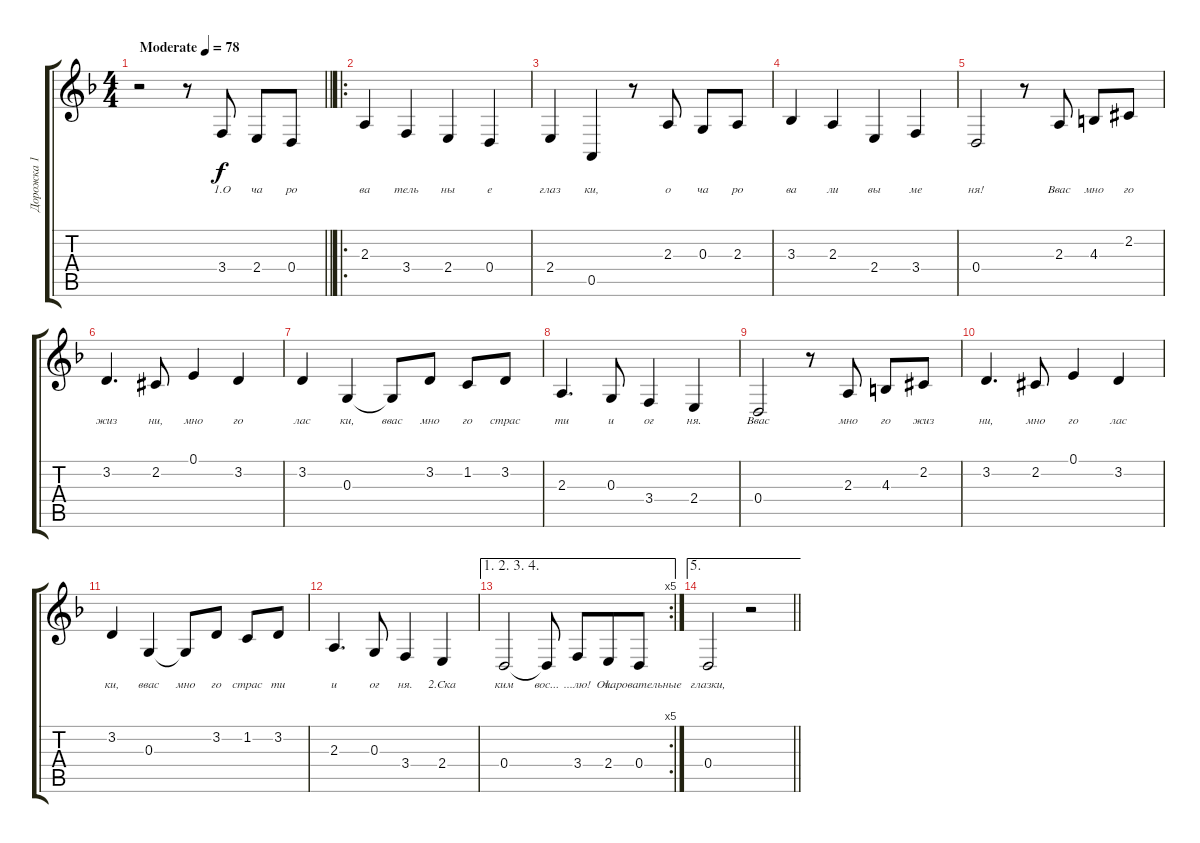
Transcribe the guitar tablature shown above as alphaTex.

\track ("Дорожка 1" "Дорожка 1") {instrument trumpet}
\staff {score tabs}
\tuning (E4 B3 G3 D3 A2 E2) {hide}
\ts (4 4)
\tempo (78 "Moderate")
\clef g2
\barLineRight lightlight
\ks f
r.2{dy f instrument trumpet} r.8 3.4.8{lyrics (0 "1.О") lyrics (1 "") lyrics (2 "") lyrics (3 "") lyrics (4 "")} 2.4.8{lyrics (0 "ча") lyrics (1 "") lyrics (2 "") lyrics (3 "") lyrics (4 "")} 0.4.8{lyrics (0 "ро") lyrics (1 "") lyrics (2 "") lyrics (3 "") lyrics (4 "")} |
\ro
2.3.4{lyrics (0 "ва") lyrics (1 "") lyrics (2 "") lyrics (3 "") lyrics (4 "")} 3.4.4{lyrics (0 "тель") lyrics (1 "") lyrics (2 "") lyrics (3 "") lyrics (4 "")} 2.4.4{lyrics (0 "ны") lyrics (1 "") lyrics (2 "") lyrics (3 "") lyrics (4 "")} 0.4.4{lyrics (0 "е") lyrics (1 "") lyrics (2 "") lyrics (3 "") lyrics (4 "")} |
2.4.4{lyrics (0 "глаз") lyrics (1 "") lyrics (2 "") lyrics (3 "") lyrics (4 "")} 0.5.4{lyrics (0 "ки,") lyrics (1 "") lyrics (2 "") lyrics (3 "") lyrics (4 "")} r.8 2.3.8{lyrics (0 "о") lyrics (1 "") lyrics (2 "") lyrics (3 "") lyrics (4 "")} 0.3.8{lyrics (0 "ча") lyrics (1 "") lyrics (2 "") lyrics (3 "") lyrics (4 "")} 2.3.8{lyrics (0 "ро") lyrics (1 "") lyrics (2 "") lyrics (3 "") lyrics (4 "")} |
3.3.4{lyrics (0 "ва") lyrics (1 "") lyrics (2 "") lyrics (3 "") lyrics (4 "")} 2.3.4{lyrics (0 "ли") lyrics (1 "") lyrics (2 "") lyrics (3 "") lyrics (4 "")} 2.4.4{lyrics (0 "вы") lyrics (1 "") lyrics (2 "") lyrics (3 "") lyrics (4 "")} 3.4.4{lyrics (0 "ме") lyrics (1 "") lyrics (2 "") lyrics (3 "") lyrics (4 "")} |
0.4.2{lyrics (0 "ня!") lyrics (1 "") lyrics (2 "") lyrics (3 "") lyrics (4 "")} r.8 2.3.8{lyrics (0 "Ввас") lyrics (1 "") lyrics (2 "") lyrics (3 "") lyrics (4 "")} 4.3.8{lyrics (0 "мно") lyrics (1 "") lyrics (2 "") lyrics (3 "") lyrics (4 "")} 2.2{acc #}.8{lyrics (0 "го") lyrics (1 "") lyrics (2 "") lyrics (3 "") lyrics (4 "")} |
3.2.4{d lyrics (0 "жиз") lyrics (1 "") lyrics (2 "") lyrics (3 "") lyrics (4 "")} 2.2{acc #}.8{lyrics (0 "ни,") lyrics (1 "") lyrics (2 "") lyrics (3 "") lyrics (4 "")} 0.1.4{lyrics (0 "мно") lyrics (1 "") lyrics (2 "") lyrics (3 "") lyrics (4 "")} 3.2.4{lyrics (0 "го") lyrics (1 "") lyrics (2 "") lyrics (3 "") lyrics (4 "")} |
3.2.4{lyrics (0 "лас") lyrics (1 "") lyrics (2 "") lyrics (3 "") lyrics (4 "")} 0.3.4{lyrics (0 "ки,") lyrics (1 "") lyrics (2 "") lyrics (3 "") lyrics (4 "")} 0.3{t}.8{lyrics (0 "ввас") lyrics (1 "") lyrics (2 "") lyrics (3 "") lyrics (4 "")} 3.2.8{lyrics (0 "мно") lyrics (1 "") lyrics (2 "") lyrics (3 "") lyrics (4 "")} 1.2.8{lyrics (0 "го") lyrics (1 "") lyrics (2 "") lyrics (3 "") lyrics (4 "")} 3.2.8{lyrics (0 "страс") lyrics (1 "") lyrics (2 "") lyrics (3 "") lyrics (4 "")} |
2.3.4{d lyrics (0 "ти") lyrics (1 "") lyrics (2 "") lyrics (3 "") lyrics (4 "")} 0.3.8{lyrics (0 "и") lyrics (1 "") lyrics (2 "") lyrics (3 "") lyrics (4 "")} 3.4.4{lyrics (0 "ог") lyrics (1 "") lyrics (2 "") lyrics (3 "") lyrics (4 "")} 2.4.4{lyrics (0 "ня.") lyrics (1 "") lyrics (2 "") lyrics (3 "") lyrics (4 "")} |
0.4.2{lyrics (0 "Ввас") lyrics (1 "") lyrics (2 "") lyrics (3 "") lyrics (4 "")} r.8 2.3.8{lyrics (0 "мно") lyrics (1 "") lyrics (2 "") lyrics (3 "") lyrics (4 "")} 4.3.8{lyrics (0 "го") lyrics (1 "") lyrics (2 "") lyrics (3 "") lyrics (4 "")} 2.2{acc #}.8{lyrics (0 "жиз") lyrics (1 "") lyrics (2 "") lyrics (3 "") lyrics (4 "")} |
3.2.4{d lyrics (0 "ни,") lyrics (1 "") lyrics (2 "") lyrics (3 "") lyrics (4 "")} 2.2{acc #}.8{lyrics (0 "мно") lyrics (1 "") lyrics (2 "") lyrics (3 "") lyrics (4 "")} 0.1.4{lyrics (0 "го") lyrics (1 "") lyrics (2 "") lyrics (3 "") lyrics (4 "")} 3.2.4{lyrics (0 "лас") lyrics (1 "") lyrics (2 "") lyrics (3 "") lyrics (4 "")} |
3.2.4{lyrics (0 "ки,") lyrics (1 "") lyrics (2 "") lyrics (3 "") lyrics (4 "")} 0.3.4{lyrics (0 "ввас") lyrics (1 "") lyrics (2 "") lyrics (3 "") lyrics (4 "")} 0.3{t}.8{lyrics (0 "мно") lyrics (1 "") lyrics (2 "") lyrics (3 "") lyrics (4 "")} 3.2.8{lyrics (0 "го") lyrics (1 "") lyrics (2 "") lyrics (3 "") lyrics (4 "")} 1.2.8{lyrics (0 "страс") lyrics (1 "") lyrics (2 "") lyrics (3 "") lyrics (4 "")} 3.2.8{lyrics (0 "ти") lyrics (1 "") lyrics (2 "") lyrics (3 "") lyrics (4 "")} |
2.3.4{d lyrics (0 "и") lyrics (1 "") lyrics (2 "") lyrics (3 "") lyrics (4 "")} 0.3.8{lyrics (0 "ог") lyrics (1 "") lyrics (2 "") lyrics (3 "") lyrics (4 "")} 3.4.4{lyrics (0 "ня.") lyrics (1 "") lyrics (2 "") lyrics (3 "") lyrics (4 "")} 2.4.4{lyrics (0 "2.Ска") lyrics (1 "") lyrics (2 "") lyrics (3 "") lyrics (4 "")} |
\ae (1 2 3 4)
\rc 5
0.4.2{lyrics (0 "ким") lyrics (1 "") lyrics (2 "") lyrics (3 "") lyrics (4 "")} 0.4{t}.8{lyrics (0 "вос...") lyrics (1 "") lyrics (2 "") lyrics (3 "") lyrics (4 "") beam split} 3.4.8{lyrics (0 "...лю!") lyrics (1 "") lyrics (2 "") lyrics (3 "") lyrics (4 "") beam merge} 2.4.8{lyrics (0 "1.") lyrics (1 "") lyrics (2 "") lyrics (3 "") lyrics (4 "")} 0.4.8{lyrics (0 "Очаровательные") lyrics (1 "") lyrics (2 "") lyrics (3 "") lyrics (4 "")} |
\ae 5
\barLineRight lightlight
0.4.2{lyrics (0 "глазки,") lyrics (1 "") lyrics (2 "") lyrics (3 "") lyrics (4 "")} r.2
